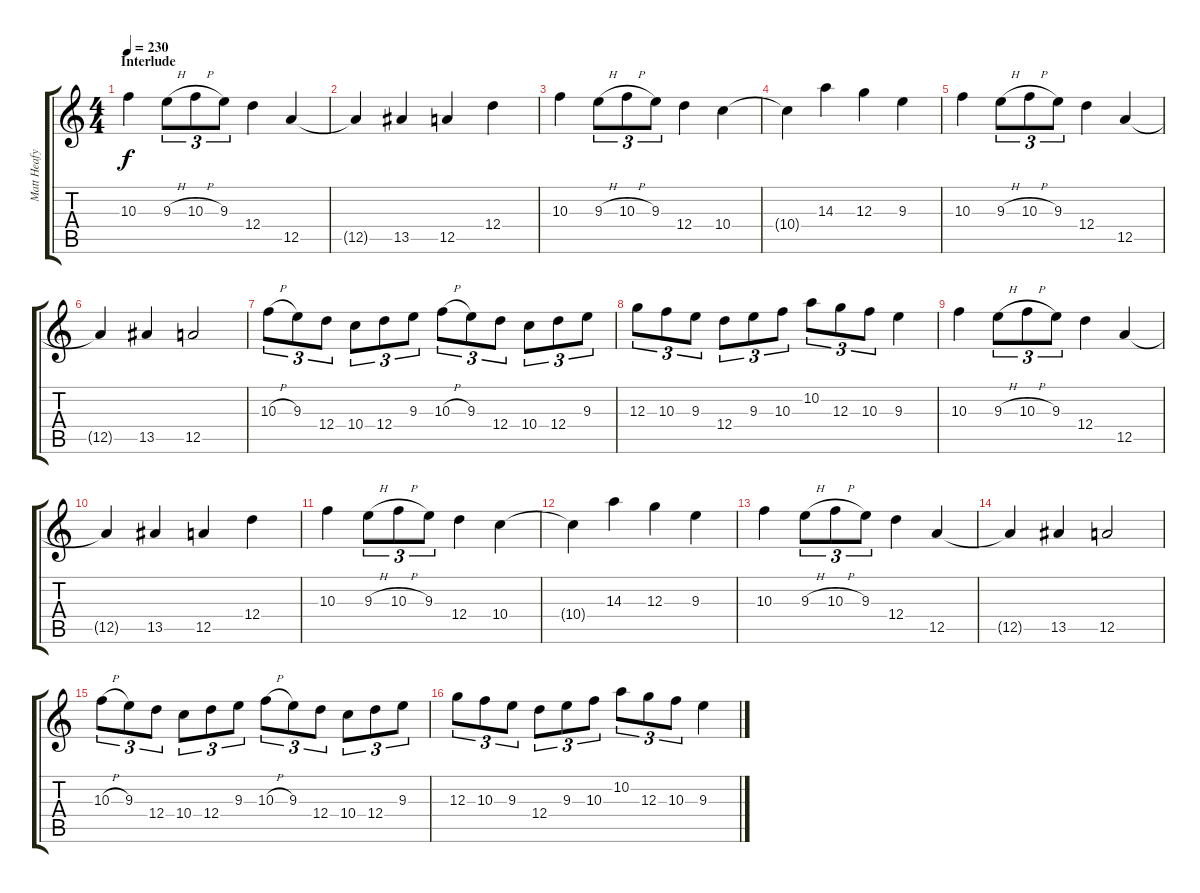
\track ("Matt Heafy" "Matt Heafy") {instrument distortionguitar}
\staff {score tabs}
\tuning (E4 B3 G3 D3 A2 D2) {hide}
\ts (4 4)
\section ("" "Interlude")
\tempo 230
\clef g2
\ks c
10.3.4{dy f} 9.3{h}.8{tu (3 2)} 10.3{h}.8{tu (3 2)} 9.3.8{tu (3 2)} 12.4.4 12.5.4 |
12.5{t}.4 13.5.4 12.5.4 12.4.4 |
10.3.4 9.3{h}.8{tu (3 2)} 10.3{h}.8{tu (3 2)} 9.3.8{tu (3 2)} 12.4.4 10.4.4 |
10.4{t}.4 14.3.4 12.3.4 9.3.4 |
10.3.4 9.3{h}.8{tu (3 2)} 10.3{h}.8{tu (3 2)} 9.3.8{tu (3 2)} 12.4.4 12.5.4 |
12.5{t}.4 13.5.4 12.5.2 |
10.3{h}.8{tu (3 2)} 9.3.8{tu (3 2)} 12.4.8{tu (3 2)} 10.4.8{tu (3 2)} 12.4.8{tu (3 2)} 9.3.8{tu (3 2)} 10.3{h}.8{tu (3 2)} 9.3.8{tu (3 2)} 12.4.8{tu (3 2)} 10.4.8{tu (3 2)} 12.4.8{tu (3 2)} 9.3.8{tu (3 2)} |
12.3.8{tu (3 2)} 10.3.8{tu (3 2)} 9.3.8{tu (3 2)} 12.4.8{tu (3 2)} 9.3.8{tu (3 2)} 10.3.8{tu (3 2)} 10.2.8{tu (3 2)} 12.3.8{tu (3 2)} 10.3.8{tu (3 2)} 9.3.4 |
10.3.4 9.3{h}.8{tu (3 2)} 10.3{h}.8{tu (3 2)} 9.3.8{tu (3 2)} 12.4.4 12.5.4 |
12.5{t}.4 13.5.4 12.5.4 12.4.4 |
10.3.4 9.3{h}.8{tu (3 2)} 10.3{h}.8{tu (3 2)} 9.3.8{tu (3 2)} 12.4.4 10.4.4 |
10.4{t}.4 14.3.4 12.3.4 9.3.4 |
10.3.4 9.3{h}.8{tu (3 2)} 10.3{h}.8{tu (3 2)} 9.3.8{tu (3 2)} 12.4.4 12.5.4 |
12.5{t}.4 13.5.4 12.5.2 |
10.3{h}.8{tu (3 2)} 9.3.8{tu (3 2)} 12.4.8{tu (3 2)} 10.4.8{tu (3 2)} 12.4.8{tu (3 2)} 9.3.8{tu (3 2)} 10.3{h}.8{tu (3 2)} 9.3.8{tu (3 2)} 12.4.8{tu (3 2)} 10.4.8{tu (3 2)} 12.4.8{tu (3 2)} 9.3.8{tu (3 2)} |
12.3.8{tu (3 2)} 10.3.8{tu (3 2)} 9.3.8{tu (3 2)} 12.4.8{tu (3 2)} 9.3.8{tu (3 2)} 10.3.8{tu (3 2)} 10.2.8{tu (3 2)} 12.3.8{tu (3 2)} 10.3.8{tu (3 2)} 9.3.4
